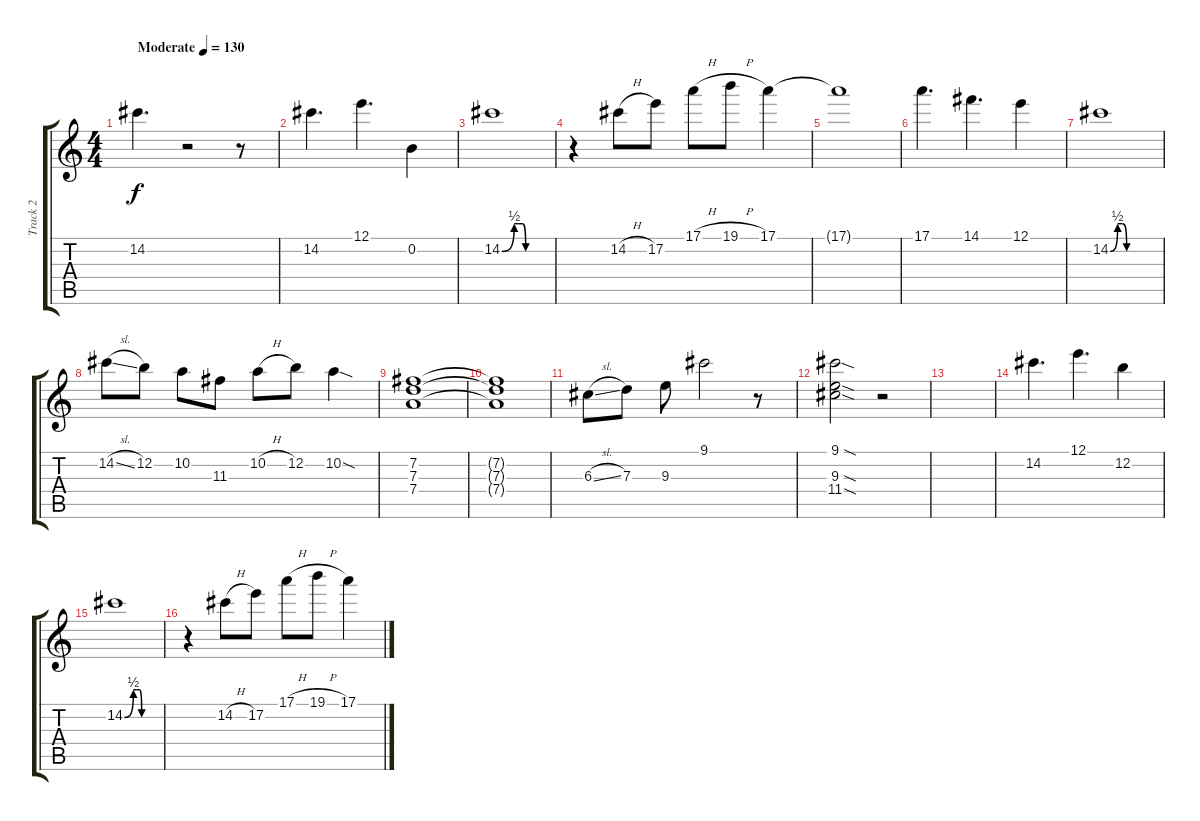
\track ("Track 2" "Track 2") {instrument overdrivenguitar}
\staff {score tabs}
\tuning (E4 B3 G3 D3 A2 E2) {hide}
\ts (4 4)
\tempo (130 "Moderate")
\clef g2
\ks c
14.2.4{d dy f instrument overdrivenguitar} r.2 r.8 |
14.2.4{d} 12.1.4{d} 0.2.4 |
14.2{be (custom 0 0 15 2 20 2 25 2 29 0 33 0 35 0 60 0)}.1 |
r.4 14.2{h}.8 17.2.8 17.1{h}.8 19.1{h}.8 17.1.4 |
17.1{t}.1 |
17.1.4{d} 14.1.4{d} 12.1.4 |
14.2{be (custom 0 0 9 2 15 2 20 0 25 0 30 0 60 0)}.1 |
14.2{sl}.8 12.2.8 10.2.8 11.3.8 10.2{h}.8 12.2.8 10.2{sod}.4 |
(7.2 7.3 7.4).1 |
(7.2{t} 7.3{t} 7.4{t}).1 |
6.3{sl}.8 7.3.8 9.3.8 9.1.2 r.8 |
(9.1{sod} 9.3{sod} 11.4{sod}).2 r.2 |
|
14.2.4{d} 12.1.4{d} 12.2.4 |
14.2{be (custom 0 0 15 2 20 2 25 2 29 0 33 0 35 0 60 0)}.1 |
r.4 14.2{h}.8 17.2.8 17.1{h}.8 19.1{h}.8 17.1.4
